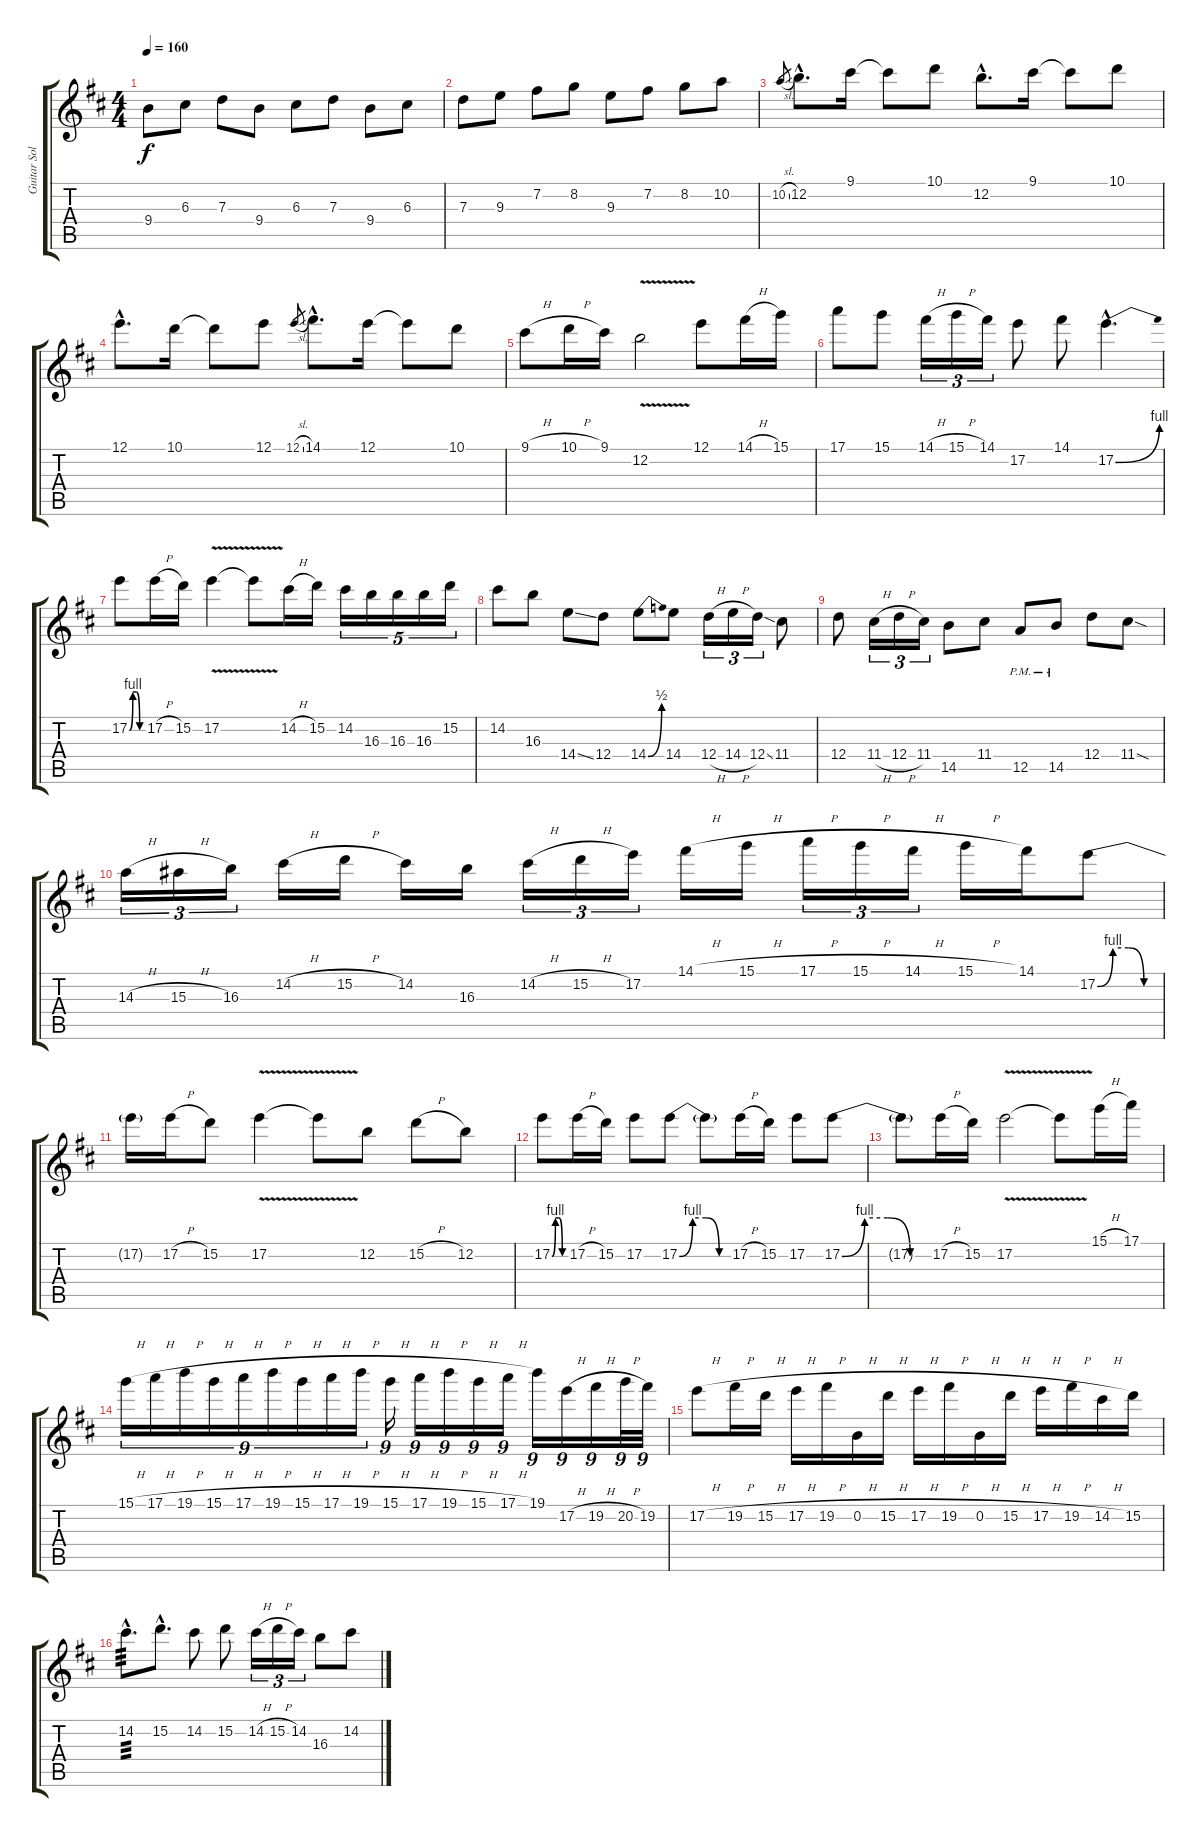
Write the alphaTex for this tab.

\track ("Guitar Solo" "Guitar Sol") {instrument overdrivenguitar}
\staff {score tabs}
\tuning (E4 B3 G3 D3 A2 E2) {hide}
\ts (4 4)
\tempo 160
\clef g2
\ks d
9.4.8{dy f} 6.3.8 7.3.8 9.4.8 6.3.8 7.3.8 9.4.8 6.3.8 |
7.3.8 9.3.8 7.2.8 8.2.8 9.3.8 7.2.8 8.2.8 10.2.8 |
10.2{sl}.8{gr} 12.2{hac}.8{d} 9.1.16 9.1{t}.8 10.1.8 12.2{hac}.8{d} 9.1.16 9.1{t}.8 10.1.8 |
12.1{hac}.8{d} 10.1.16 10.1{t}.8 12.1.8 12.1{sl}.8{gr} 14.1{hac}.8{d} 12.1.16 12.1{t}.8 10.1.8 |
9.1{h}.8 10.1{h}.16 9.1.16 12.2{v}.2 12.1.8 14.1{h}.16 15.1.16 |
17.1.8 15.1.8 14.1{h}.16{tu (3 2)} 15.1{h}.16{tu (3 2)} 14.1.16{tu (3 2)} 17.2.8 14.1.8 17.2{be (bend 0 0 60 4) hac}.4{d} |
17.2{be (custom 0 0 15 4 30 4 45 0 60 0)}.8 17.2{h}.16 15.2.16 17.2{v}.4 17.2{t}.8 14.2{h}.16 15.2.16 14.2.16{tu (5 4)} 16.3.16{tu (5 4)} 16.3.16{tu (5 4)} 16.3.16{tu (5 4)} 15.2.16{tu (5 4)} |
14.2.8 16.3.8 14.4{ss}.8 12.4.8 14.4{be (bend 0 0 60 2)}.8 14.4.8 12.4{h}.16{tu (3 2)} 14.4{h}.16{tu (3 2)} 12.4{ss}.16{tu (3 2)} 11.4.8 |
12.4.8 11.4{h}.16{tu (3 2)} 12.4{h}.16{tu (3 2)} 11.4.16{tu (3 2)} 14.5.8 11.4.8 12.5{pm}.8 14.5{pm}.8 12.4.8 11.4{sod}.8 |
14.3{h}.16{tu (3 2)} 15.3{h}.16{tu (3 2)} 16.3.16{tu (3 2)} 14.2{h}.16 15.2{h}.16 14.2.16 16.3.16 14.2{h}.16{tu (3 2)} 15.2{h}.16{tu (3 2)} 17.2.16{tu (3 2)} 14.1{h}.16 15.1{h}.16 17.1{h}.16{tu (3 2)} 15.1{h}.16{tu (3 2)} 14.1{h}.16{tu (3 2)} 15.1{h}.16 14.1.16 17.2{be (custom 0 0 15 4 30 4 45 0 60 0)}.8 |
17.2{t}.16 17.2{h}.16 15.2.8 17.2{v}.4 17.2{t}.8 12.2.8 15.2{h}.8 12.2.8 |
17.2{be (custom 0 0 15 4 30 4 45 0 60 0)}.8 17.2{h}.16 15.2.16 17.2.8 17.2{be (custom 0 0 15 4 30 4 45 0 60 0)}.8 17.2{t}.8 17.2{h}.16 15.2.16 17.2.8 17.2{be (custom 0 0 15 4 30 4 45 0 60 0)}.8 |
17.2{t}.8 17.2{h}.16 15.2.16 17.2{v}.2 17.2{t}.8 15.1{h}.16 17.1.16 |
15.1{h}.16{tu (9 8)} 17.1{h}.16{tu (9 8)} 19.1{h}.16{tu (9 8)} 15.1{h}.16{tu (9 8)} 17.1{h}.16{tu (9 8)} 19.1{h}.16{tu (9 8)} 15.1{h}.16{tu (9 8)} 17.1{h}.16{tu (9 8)} 19.1{h}.16{tu (9 8)} 15.1{h}.16{tu (9 8)} 17.1{h}.16{tu (9 8)} 19.1{h}.16{tu (9 8)} 15.1{h}.16{tu (9 8)} 17.1{h}.16{tu (9 8)} 19.1.16{tu (9 8)} 17.2{h}.16{tu (9 8)} 19.2{h}.16{tu (9 8)} 20.2{h}.32{tu (9 8)} 19.2.32{tu (9 8)} |
17.2{h}.8 19.2{h}.16 15.2{h}.16 17.2{h}.16 19.2{h}.16 0.2{h}.16 15.2{h}.16 17.2{h}.16 19.2{h}.16 0.2{h}.16 15.2{h}.16 17.2{h}.16 19.2{h}.16 14.2{h}.16 15.2.16 |
14.2{hac}.8{d tp 3} 15.2{hac}.8{d} 14.2.8 15.2.8 14.2{h}.16{tu (3 2)} 15.2{h}.16{tu (3 2)} 14.2.16{tu (3 2)} 16.3.8 14.2.8
